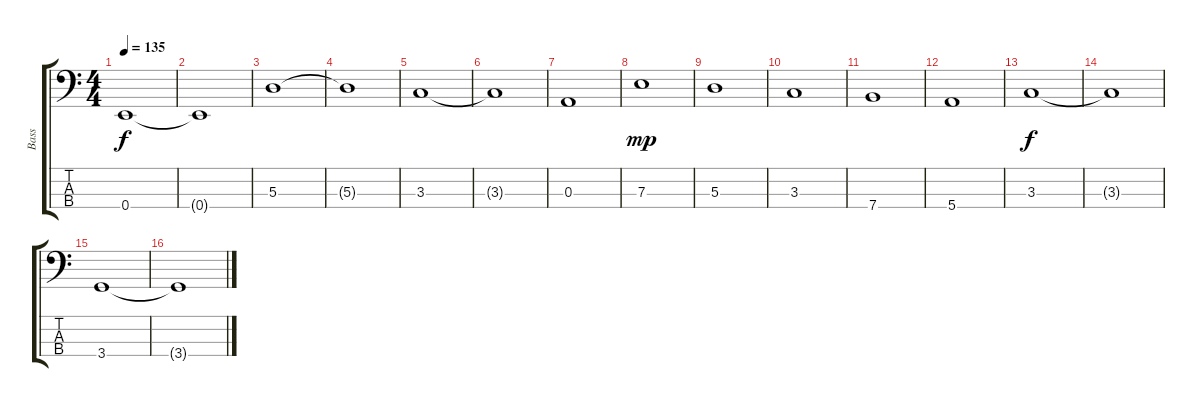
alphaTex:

\track ("Bass" "Bass") {instrument electricbassfinger}
\staff {score tabs}
\tuning (G2 D2 A1 E1) {hide}
\ts (4 4)
\tempo 135
\clef f4
\ks c
0.4.1{dy f} |
0.4{t}.1 |
5.3.1 |
5.3{t}.1 |
3.3.1 |
3.3{t}.1 |
0.3.1 |
7.3.1{dy mp} |
5.3.1 |
3.3.1 |
7.4.1 |
5.4.1 |
3.3.1{dy f} |
3.3{t}.1 |
3.4.1 |
3.4{t}.1
